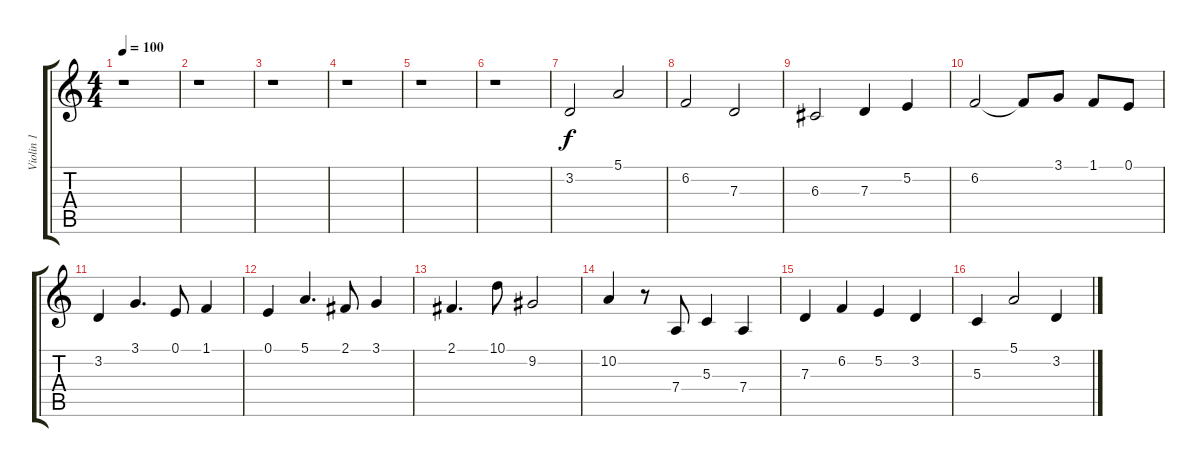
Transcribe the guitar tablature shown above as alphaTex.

\track ("Violin 1" "Violin 1") {instrument violin}
\staff {score tabs}
\tuning (E4 B3 G3 D3 A2 E2) {hide}
\ts (4 4)
\tempo 100
\clef g2
\ks c
r.1{dy f} |
r.1 |
r.1 |
r.1 |
r.1 |
r.1 |
3.2.2 5.1.2 |
6.2.2 7.3.2 |
6.3.2 7.3.4 5.2.4 |
6.2.2 6.2{t}.8 3.1.8 1.1.8 0.1.8 |
3.2.4 3.1.4{d} 0.1.8 1.1.4 |
0.1.4 5.1.4{d} 2.1.8 3.1.4 |
2.1.4{d} 10.1.8 9.2.2 |
10.2.4 r.8 7.4.8 5.3.4 7.4.4 |
7.3.4 6.2.4 5.2.4 3.2.4 |
5.3.4 5.1.2 3.2.4
